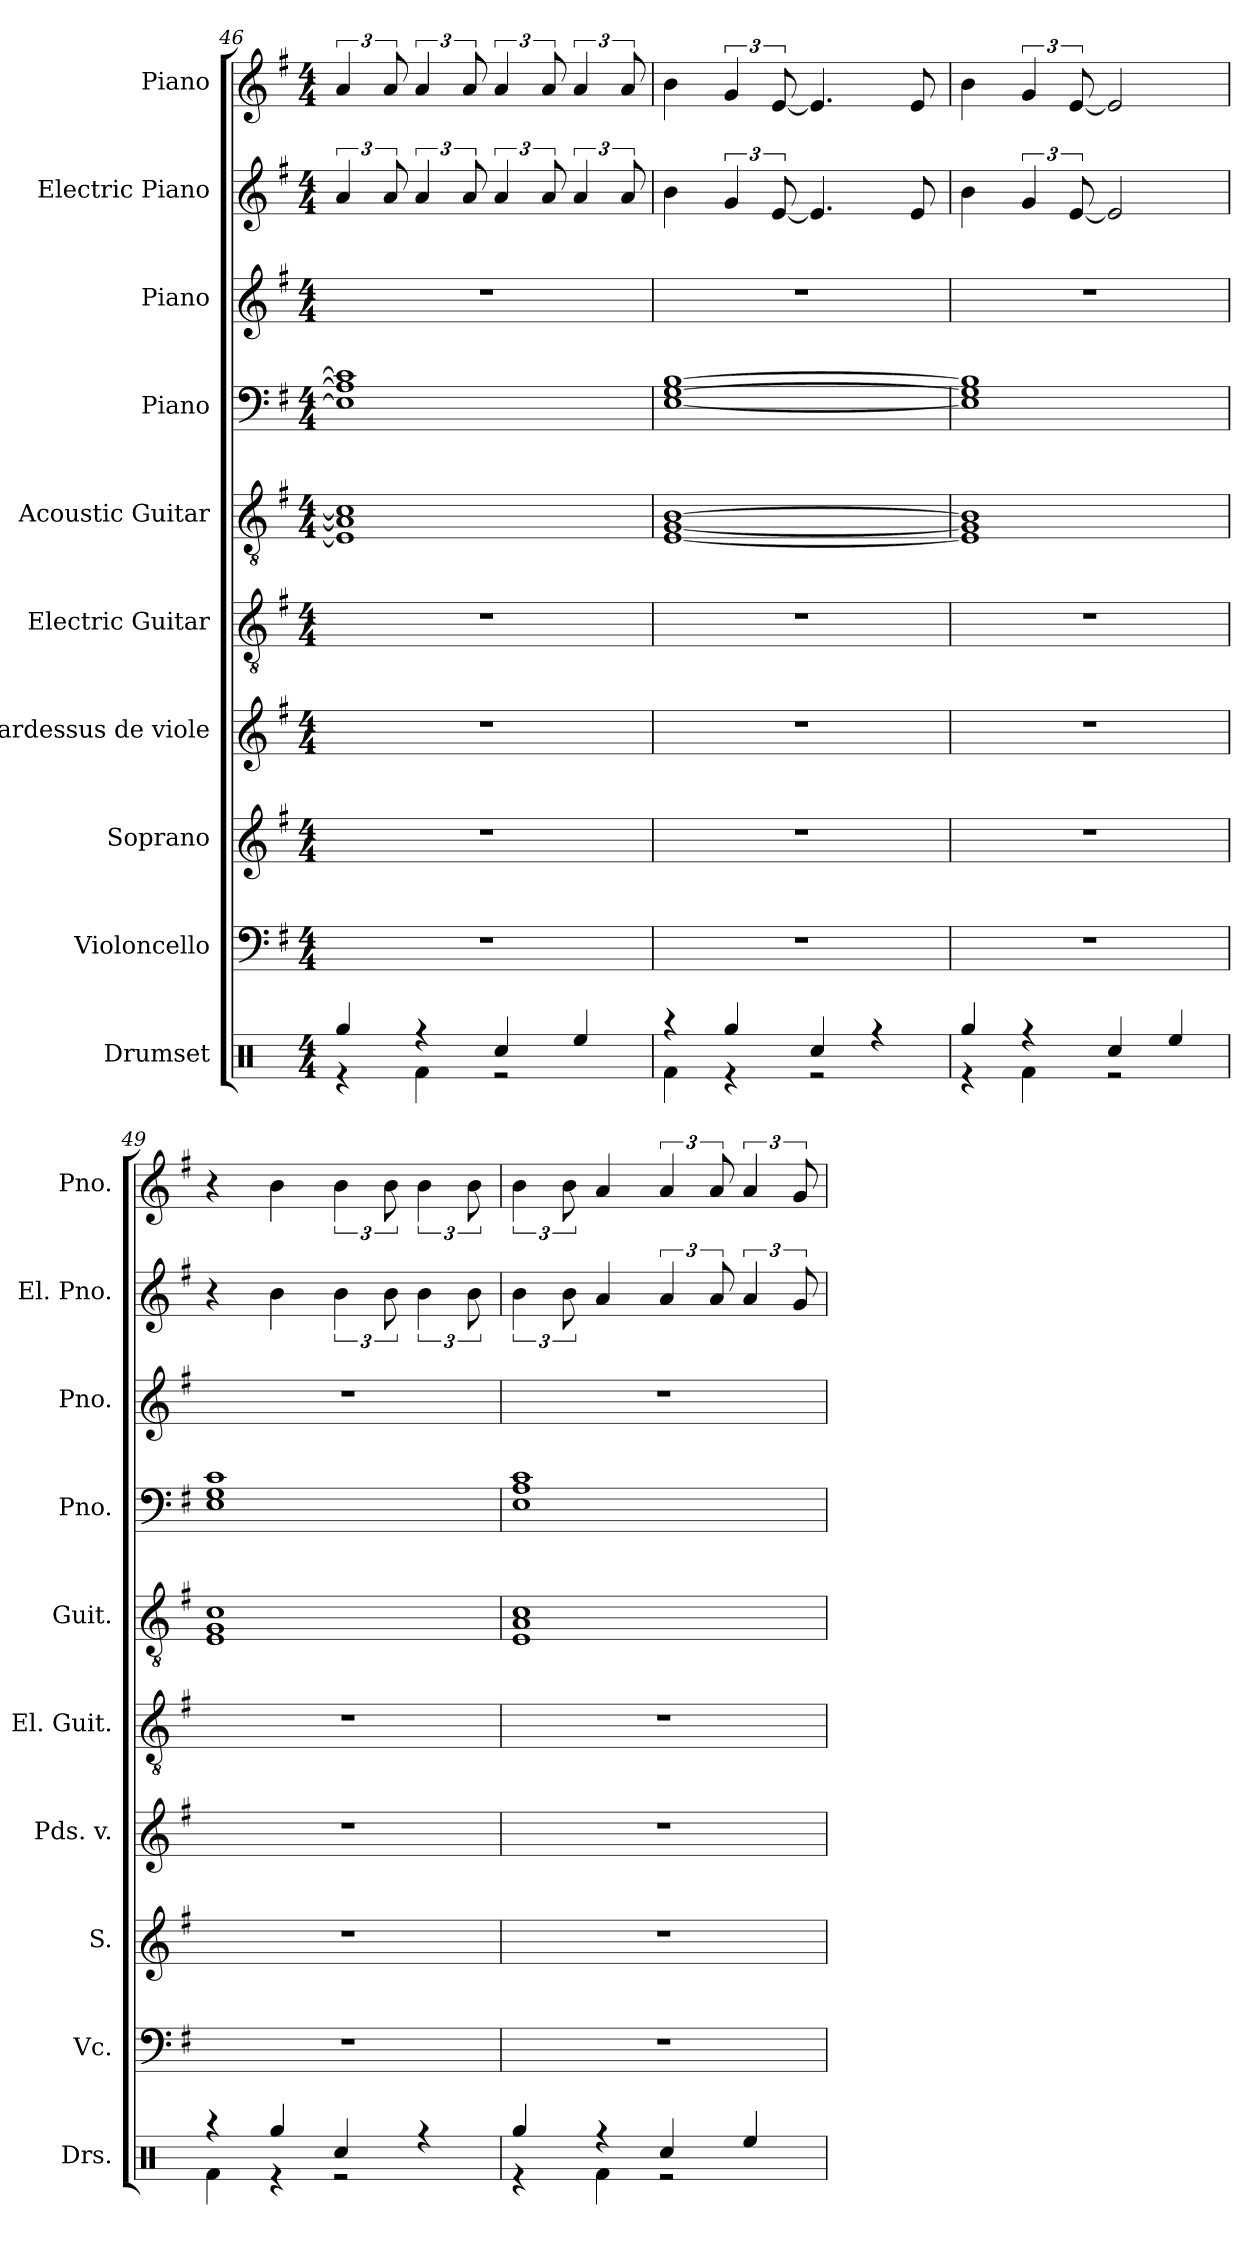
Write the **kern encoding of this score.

**kern	**kern	**kern	**kern	**kern	**kern	**kern	**kern	**kern	**kern
*part10	*part9	*part8	*part7	*part6	*part5	*part4	*part3	*part2	*part1
*staff10	*staff9	*staff8	*staff7	*staff6	*staff5	*staff4	*staff3	*staff2	*staff1
*I"Drumset	*I"Violoncello	*I"Soprano	*I"Pardessus de viole	*I"Electric Guitar	*I"Acoustic Guitar	*I"Piano	*I"Piano	*I"Electric Piano	*I"Piano
*I'Drs.	*I'Vc.	*I'S.	*I'Pds. v.	*I'El. Guit.	*I'Guit.	*I'Pno.	*I'Pno.	*I'El. Pno.	*I'Pno.
*clefX	*clefF4	*clefG2	*clefG2	*clefGv2	*clefGv2	*clefF4	*clefG2	*clefG2	*clefG2
*k[]	*k[f#]	*k[f#]	*k[f#]	*k[f#]	*k[f#]	*k[f#]	*k[f#]	*k[f#]	*k[f#]
*M4/4	*M4/4	*M4/4	*M4/4	*M4/4	*M4/4	*M4/4	*M4/4	*M4/4	*M4/4
=46	=46	=46	=46	=46	=46	=46	=46	=46	=46
*^	*	*	*	*	*	*	*	*	*
4Rgg/	4r	1r	1r	1r	1r	1E] 1A] 1c]	1E] 1A] 1c]	1r	6a/	6a/
.	.	.	.	.	.	.	.	.	12a/	12a/
4r	4Rf\	.	.	.	.	.	.	.	6a/	6a/
.	.	.	.	.	.	.	.	.	12a/	12a/
4Rcc/	2r	.	.	.	.	.	.	.	6a/	6a/
.	.	.	.	.	.	.	.	.	12a/	12a/
4Ree/	.	.	.	.	.	.	.	.	6a/	6a/
.	.	.	.	.	.	.	.	.	12a/	12a/
=47	=47	=47	=47	=47	=47	=47	=47	=47	=47	=47
4r	4Rf\	1r	1r	1r	1r	[1E [1G [1B	[1E [1G [1B	1r	4b\	4b\
4Rgg/	4r	.	.	.	.	.	.	.	6g/	6g/
.	.	.	.	.	.	.	.	.	[12e/	[12e/
4Rcc/	2r	.	.	.	.	.	.	.	4.e/]	4.e/]
4r	.	.	.	.	.	.	.	.	.	.
.	.	.	.	.	.	.	.	.	8e/	8e/
=48	=48	=48	=48	=48	=48	=48	=48	=48	=48	=48
4Rgg/	4r	1r	1r	1r	1r	1E] 1G] 1B]	1E] 1G] 1B]	1r	4b\	4b\
4r	4Rf\	.	.	.	.	.	.	.	6g/	6g/
.	.	.	.	.	.	.	.	.	[12e/	[12e/
4Rcc/	2r	.	.	.	.	.	.	.	2e/]	2e/]
4Ree/	.	.	.	.	.	.	.	.	.	.
=49	=49	=49	=49	=49	=49	=49	=49	=49	=49	=49
4r	4Rf\	1r	1r	1r	1r	1E 1G 1c	1E 1G 1c	1r	4r	4r
4Rgg/	4r	.	.	.	.	.	.	.	4b\	4b\
4Rcc/	2r	.	.	.	.	.	.	.	6b\	6b\
.	.	.	.	.	.	.	.	.	12b\	12b\
4r	.	.	.	.	.	.	.	.	6b\	6b\
.	.	.	.	.	.	.	.	.	12b\	12b\
!!LO:PB:g=z
=50	=50	=50	=50	=50	=50	=50	=50	=50	=50	=50
4Rgg/	4r	1r	1r	1r	1r	1E 1A 1c	1E 1A 1c	1r	6b\	6b\
.	.	.	.	.	.	.	.	.	12b\	12b\
4r	4Rf\	.	.	.	.	.	.	.	4a/	4a/
4Rcc/	2r	.	.	.	.	.	.	.	6a/	6a/
.	.	.	.	.	.	.	.	.	12a/	12a/
4Ree/	.	.	.	.	.	.	.	.	6a/	6a/
.	.	.	.	.	.	.	.	.	12g/	12g/
*v	*v	*	*	*	*	*	*	*	*	*
=	=	=	=	=	=	=	=	=	=
*-	*-	*-	*-	*-	*-	*-	*-	*-	*-
